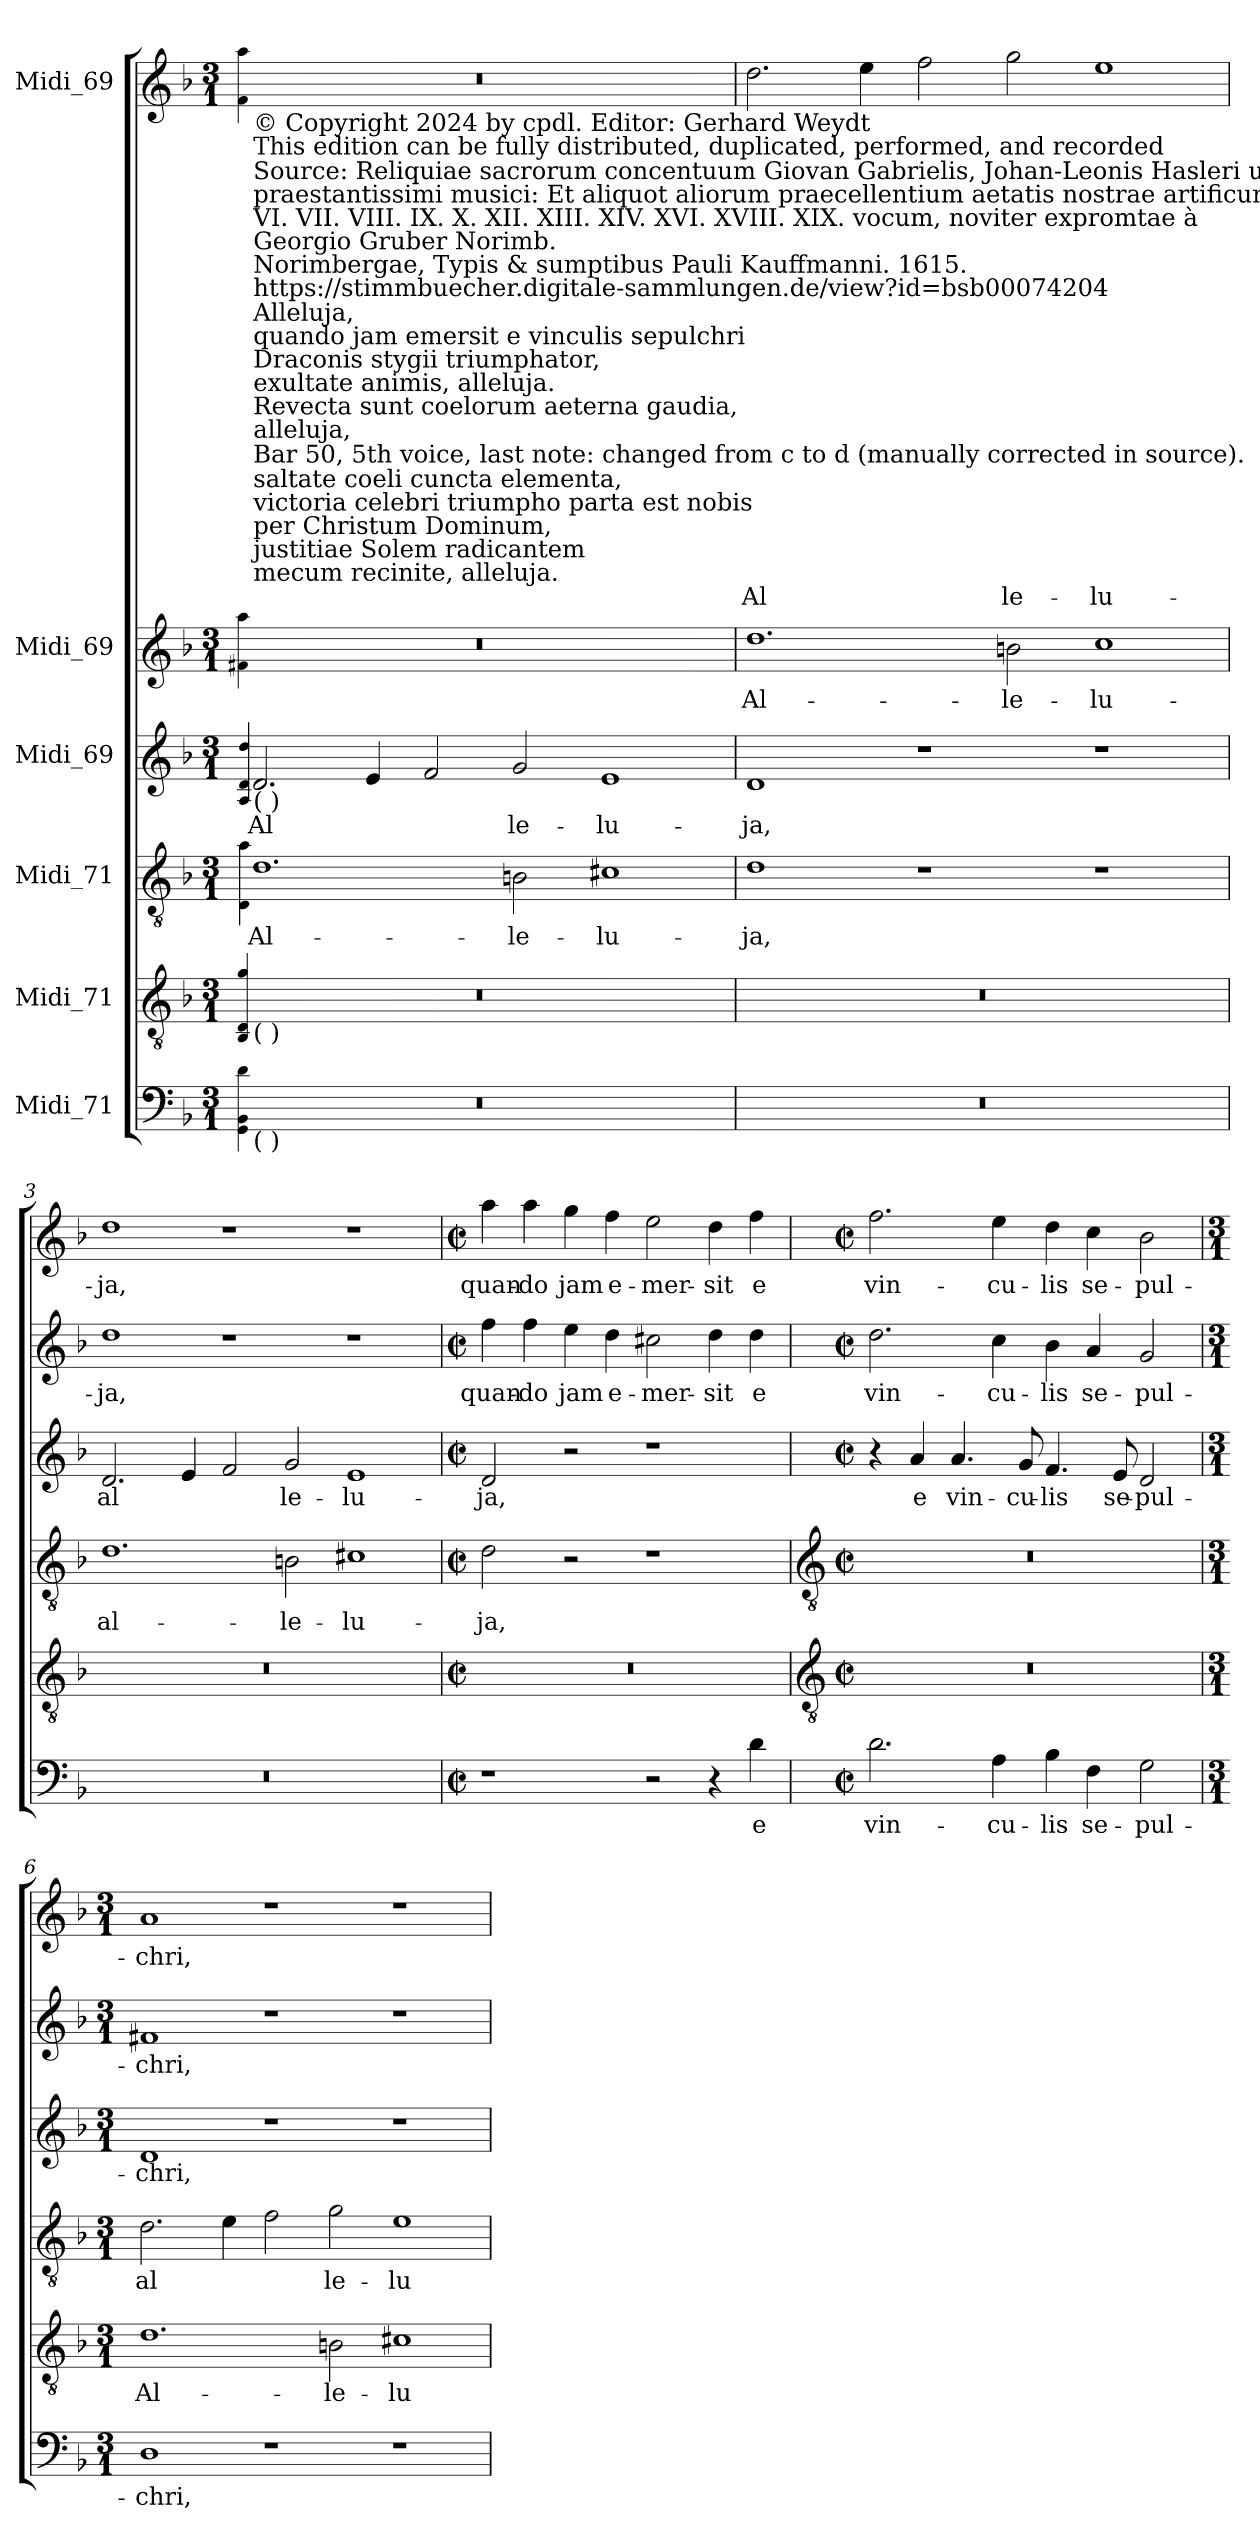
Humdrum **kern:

**kern	**text	**kern	**text	**kern	**text	**kern	**text	**kern	**text	**kern	**text
*part6	*part6	*part5	*part5	*part4	*part4	*part3	*part3	*part2	*part2	*part1	*part1
*staff6	*staff6	*staff5	*staff5	*staff4	*staff4	*staff3	*staff3	*staff2	*staff2	*staff1	*staff1
*I"Midi_71	*	*I"Midi_71	*	*I"Midi_71	*	*I"Midi_69	*	*I"Midi_69	*	*I"Midi_69	*
*clefF4	*	*clefGv2	*	*clefGv2	*	*clefG2	*	*clefG2	*	*clefG2	*
*k[b-]	*	*k[b-]	*	*k[b-]	*	*k[b-]	*	*k[b-]	*	*k[b-]	*
*F:	*	*F:	*	*F:	*	*F:	*	*F:	*	*F:	*
*M3/1	*	*M3/1	*	*M3/1	*	*M3/1	*	*M3/1	*	*M3/1	*
=1	=1	=1	=1	=1	=1	=1	=1	=1	=1	=1	=1
4qqGG 4qqBB- 4qqd	.	4qqBB- 4qqD 4qqg	.	4qqD 4qqa	.	4qqA 4qqd 4qqdd	.	4qqf#X 4qqaa	.	4qqf 4qqaa	.
!	!	!	!	!	!	!	!	!	!	!LO:TX:b:t=© Copyright 2024 by cpdl. Editor&colon; Gerhard Weydt\nThis edition can be fully distributed, duplicated, performed, and recorded	!
!	!	!	!	!	!	!	!	!	!	!LO:TX:b:t=Source&colon; Reliquiae sacrorum concentuum Giovan Gabrielis, Johan-Leonis Hasleri utriusque\npraestantissimi  musici&colon; Et aliquot aliorum praecellentium aetatis nostrae artificum Motectae,\nVI. VII. VIII. IX. X. XII. XIII. XIV. XVI. XVIII. XIX. vocum, noviter expromtae à\nGeorgio Gruber Norimb.\nNorimbergae, Typis & sumptibus Pauli Kauffmanni. 1615.\nhttps&colon;//stimmbuecher.digitale-sammlungen.de/view?id=bsb00074204	!
!	!	!	!	!	!	!	!	!	!	!LO:TX:b:t=Alleluja,\nquando jam emersit e vinculis sepulchri\nDraconis stygii triumphator,\nexultate animis, alleluja.\nRevecta sunt coelorum aeterna gaudia,\nalleluja,	!
!	!	!	!	!	!	!	!	!	!	!LO:TX:b:t=Bar 50, 5th voice, last note&colon; changed from c to d (manually corrected in source).	!
!	!	!	!	!	!	!	!	!	!	!LO:TX:b:t=saltate coeli cuncta elementa,\nvictoria celebri triumpho parta est nobis\nper Christum Dominum,\njustitiae Solem radicantem\nmecum recinite, alleluja.	!
!	!	!	!	!	!	!LO:TX:b:t=(   )	!	!	!	!	!
!	!	!LO:TX:b:t=(   )	!	!	!	!	!	!	!	!	!
!LO:TX:b:t=(  )	!	!	!	!	!	!	!	!	!	!	!
!	!	!	!	!	!LO:LY:b	!	!LO:LY:b	!	!	!	!
0.r	.	0.r	.	1.d	Al-	2.d	Al	0.r	.	0.r	.
.	.	.	.	.	.	4e	.	.	.	.	.
.	.	.	.	.	.	2f	.	.	.	.	.
!	!	!	!	!	!LO:LY:b	!	!LO:LY:b	!	!	!	!
.	.	.	.	2Bn	-le-	2g	le-	.	.	.	.
!	!	!	!	!	!LO:LY:b	!	!LO:LY:b	!	!	!	!
.	.	.	.	1c#X	-lu-	1e	-lu-	.	.	.	.
=2	=2	=2	=2	=2	=2	=2	=2	=2	=2	=2	=2
!	!	!	!	!	!LO:LY:b	!	!LO:LY:b	!	!LO:LY:b	!	!LO:LY:b
0.r	.	0.r	.	1d	-ja,	1d	-ja,	1.dd	Al-	2.dd	Al
.	.	.	.	.	.	.	.	.	.	4ee	.
.	.	.	.	1r	.	1r	.	.	.	2ff	.
!	!	!	!	!	!	!	!	!	!LO:LY:b	!	!LO:LY:b
.	.	.	.	.	.	.	.	2bn	-le-	2gg	le-
!	!	!	!	!	!	!	!	!	!LO:LY:b	!	!LO:LY:b
.	.	.	.	1r	.	1r	.	1cc	-lu-	1ee	-lu-
=3	=3	=3	=3	=3	=3	=3	=3	=3	=3	=3	=3
!	!	!	!	!	!LO:LY:b	!	!LO:LY:b	!	!LO:LY:b	!	!LO:LY:b
0.r	.	0.r	.	1.d	al-	2.d	al	1dd	-ja,	1dd	-ja,
.	.	.	.	.	.	4e	.	.	.	.	.
.	.	.	.	.	.	2f	.	1r	.	1r	.
!	!	!	!	!	!LO:LY:b	!	!LO:LY:b	!	!	!	!
.	.	.	.	2Bn	-le-	2g	le-	.	.	.	.
!	!	!	!	!	!LO:LY:b	!	!LO:LY:b	!	!	!	!
.	.	.	.	1c#X	-lu-	1e	-lu-	1r	.	1r	.
=4	=4	=4	=4	=4	=4	=4	=4	=4	=4	=4	=4
*M4/2	*	*M4/2	*	*M4/2	*	*M4/2	*	*M4/2	*	*M4/2	*
*met(c|)	*	*met(c|)	*	*met(c|)	*	*met(c|)	*	*met(c|)	*	*met(c|)	*
!	!	!	!	!	!LO:LY:b	!	!LO:LY:b	!	!LO:LY:b	!	!LO:LY:b
1r	.	0r	.	2d	-ja,	2d	-ja,	4ff	quan-	4aa	quan-
!	!	!	!	!	!	!	!	!	!LO:LY:b	!	!LO:LY:b
.	.	.	.	.	.	.	.	4ff	-do	4aa	-do
!	!	!	!	!	!	!	!	!	!LO:LY:b	!	!LO:LY:b
.	.	.	.	2r	.	2r	.	4ee	jam	4gg	jam
!	!	!	!	!	!	!	!	!	!LO:LY:b	!	!LO:LY:b
.	.	.	.	.	.	.	.	4dd	e-	4ff	e-
!	!	!	!	!	!	!	!	!	!LO:LY:b	!	!LO:LY:b
2r	.	.	.	1r	.	1r	.	2cc#X	-mer-	2ee	-mer-
!	!	!	!	!	!	!	!	!	!LO:LY:b	!	!LO:LY:b
4r	.	.	.	.	.	.	.	4dd	-sit	4dd	-sit
!	!LO:LY:b	!	!	!	!	!	!	!	!LO:LY:b	!	!LO:LY:b
4d	e	.	.	.	.	.	.	4dd	e	4ff	e
!!LO:LB:g=z
=5	=5	=5	=5	=5	=5	=5	=5	=5	=5	=5	=5
*	*	*clefGv2	*	*clefGv2	*	*	*	*	*	*	*
*M4/2	*	*M4/2	*	*M4/2	*	*M4/2	*	*M4/2	*	*M4/2	*
*met(c|)	*	*met(c|)	*	*met(c|)	*	*met(c|)	*	*met(c|)	*	*met(c|)	*
!	!LO:LY:b	!	!	!	!	!	!	!	!LO:LY:b	!	!LO:LY:b
2.d	vin-	0r	.	0r	.	4r	.	2.dd	vin-	2.ff	vin-
!	!	!	!	!	!	!	!LO:LY:b	!	!	!	!
.	.	.	.	.	.	4a	e	.	.	.	.
!	!	!	!	!	!	!	!LO:LY:b	!	!	!	!
.	.	.	.	.	.	4.a	vin-	.	.	.	.
!	!LO:LY:b	!	!	!	!	!	!	!	!LO:LY:b	!	!LO:LY:b
4A	-cu-	.	.	.	.	.	.	4cc	-cu-	4ee	-cu-
!	!	!	!	!	!	!	!LO:LY:b	!	!	!	!
.	.	.	.	.	.	8g	-cu-	.	.	.	.
!	!LO:LY:b	!	!	!	!	!	!LO:LY:b	!	!LO:LY:b	!	!LO:LY:b
4B-	-lis	.	.	.	.	4.f	-lis	4b-	-lis	4dd	-lis
!	!LO:LY:b	!	!	!	!	!	!	!	!LO:LY:b	!	!LO:LY:b
4F	se-	.	.	.	.	.	.	4a	se-	4cc	se-
!	!	!	!	!	!	!	!LO:LY:b	!	!	!	!
.	.	.	.	.	.	8e	se-	.	.	.	.
!	!LO:LY:b	!	!	!	!	!	!LO:LY:b	!	!LO:LY:b	!	!LO:LY:b
2G	-pul-	.	.	.	.	2d	-pul-	2g	-pul-	2b-	-pul-
=6	=6	=6	=6	=6	=6	=6	=6	=6	=6	=6	=6
*M3/1	*	*M3/1	*	*M3/1	*	*M3/1	*	*M3/1	*	*M3/1	*
!	!LO:LY:b	!	!LO:LY:b	!	!LO:LY:b	!	!LO:LY:b	!	!LO:LY:b	!	!LO:LY:b
1D	-chri,	1.d	Al-	2.d	al	1d	-chri,	1f#X	-chri,	1a	-chri,
.	.	.	.	4e	.	.	.	.	.	.	.
1r	.	.	.	2f	.	1r	.	1r	.	1r	.
!	!	!	!LO:LY:b	!	!LO:LY:b	!	!	!	!	!	!
.	.	2Bn	-le-	2g	le-	.	.	.	.	.	.
!	!	!	!LO:LY:b	!	!LO:LY:b	!	!	!	!	!	!
1r	.	1c#X	-lu-	1e	-lu-	1r	.	1r	.	1r	.
=	=	=	=	=	=	=	=	=	=	=	=
*-	*-	*-	*-	*-	*-	*-	*-	*-	*-	*-	*-
